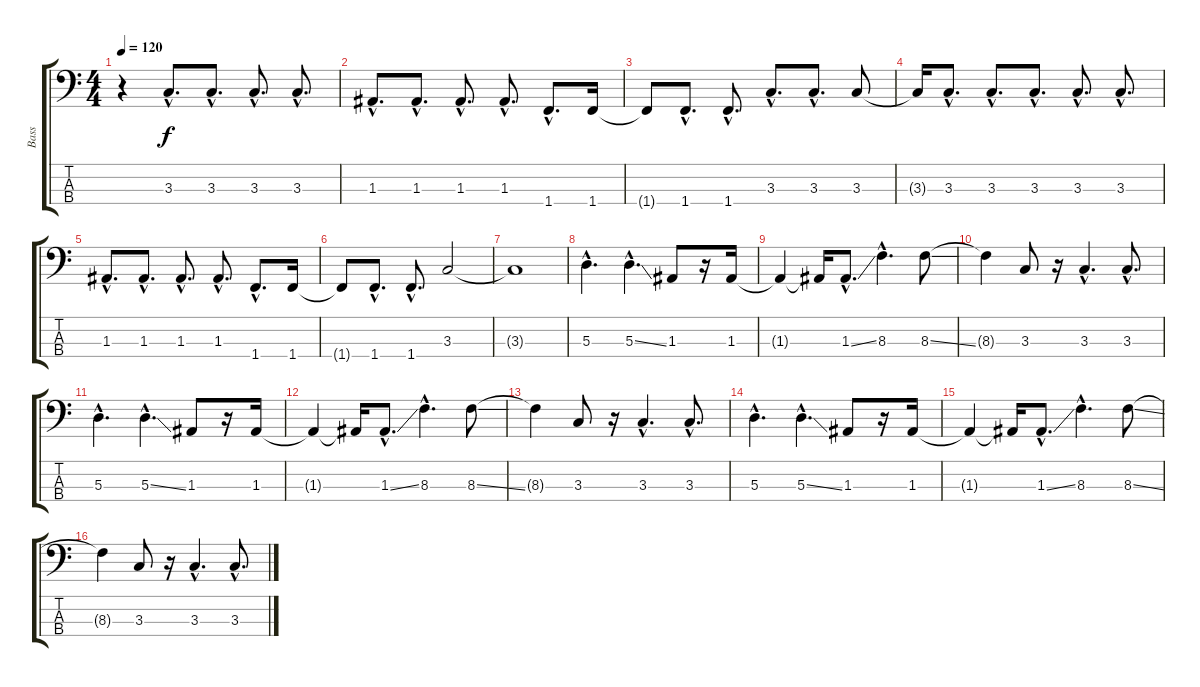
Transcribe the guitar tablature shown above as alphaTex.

\track ("Bass" "Bass") {instrument electricbassfinger}
\staff {score tabs}
\tuning (G2 D2 A1 E1) {hide}
\ts (4 4)
\tempo 120
\clef f4
\ks c
r.4{dy f} 3.3{hac}.8{d} 3.3{hac}.8{d} 3.3{hac}.8{d} 3.3{hac}.8{d} |
1.3{hac}.8{d} 1.3{hac}.8{d} 1.3{hac}.8{d} 1.3{hac}.8{d} 1.4{hac}.8{d} 1.4.16 |
1.4{t}.8 1.4{hac}.8{d} 1.4{hac}.8{d} 3.3{hac}.8{d} 3.3{hac}.8{d} 3.3.8 |
3.3{t}.16 3.3{hac}.8{d} 3.3{hac}.8{d} 3.3{hac}.8{d} 3.3{hac}.8{d} 3.3{hac}.8{d} |
1.3{hac}.8{d} 1.3{hac}.8{d} 1.3{hac}.8{d} 1.3{hac}.8{d} 1.4{hac}.8{d} 1.4.16 |
1.4{t}.8 1.4{hac}.8{d} 1.4{hac}.8{d} 3.3.2 |
3.3{t}.1 |
5.3{hac}.4{d instrument electricbassfinger} 5.3{ss hac}.4{d} 1.3.8 r.16 1.3.16 |
1.3{t}.4 1.3{t}.16 1.3{ss hac}.8{d} 8.3{hac}.4{d} 8.3{ss}.8 |
8.3{t}.4 3.3.8 r.16 3.3{hac}.4{d} 3.3{hac}.8{d} |
5.3{hac}.4{d} 5.3{ss hac}.4{d} 1.3.8 r.16 1.3.16 |
1.3{t}.4 1.3{t}.16 1.3{ss hac}.8{d} 8.3{hac}.4{d} 8.3{ss}.8 |
8.3{t}.4 3.3.8 r.16 3.3{hac}.4{d} 3.3{hac}.8{d} |
5.3{hac}.4{d} 5.3{ss hac}.4{d} 1.3.8 r.16 1.3.16 |
1.3{t}.4 1.3{t}.16 1.3{ss hac}.8{d} 8.3{hac}.4{d} 8.3{ss}.8 |
8.3{t}.4 3.3.8 r.16 3.3{hac}.4{d} 3.3{hac}.8{d}
